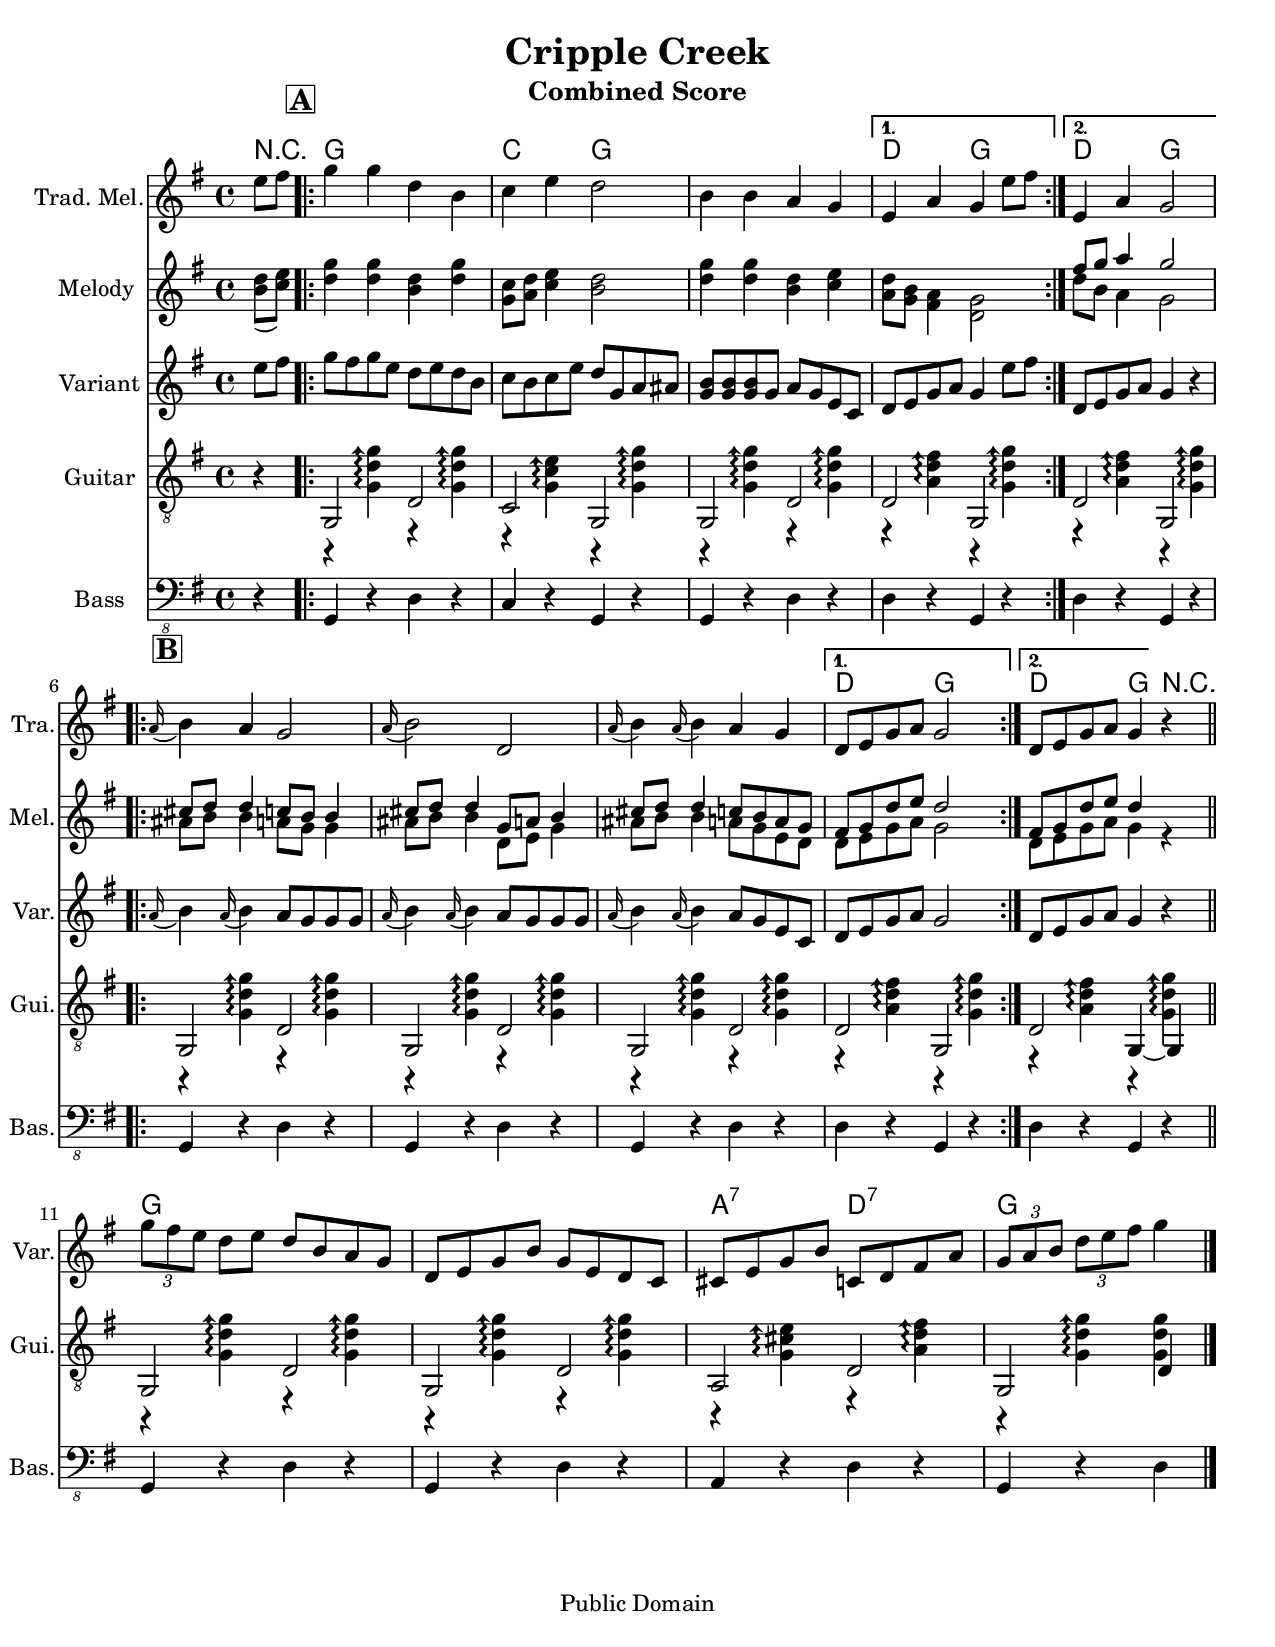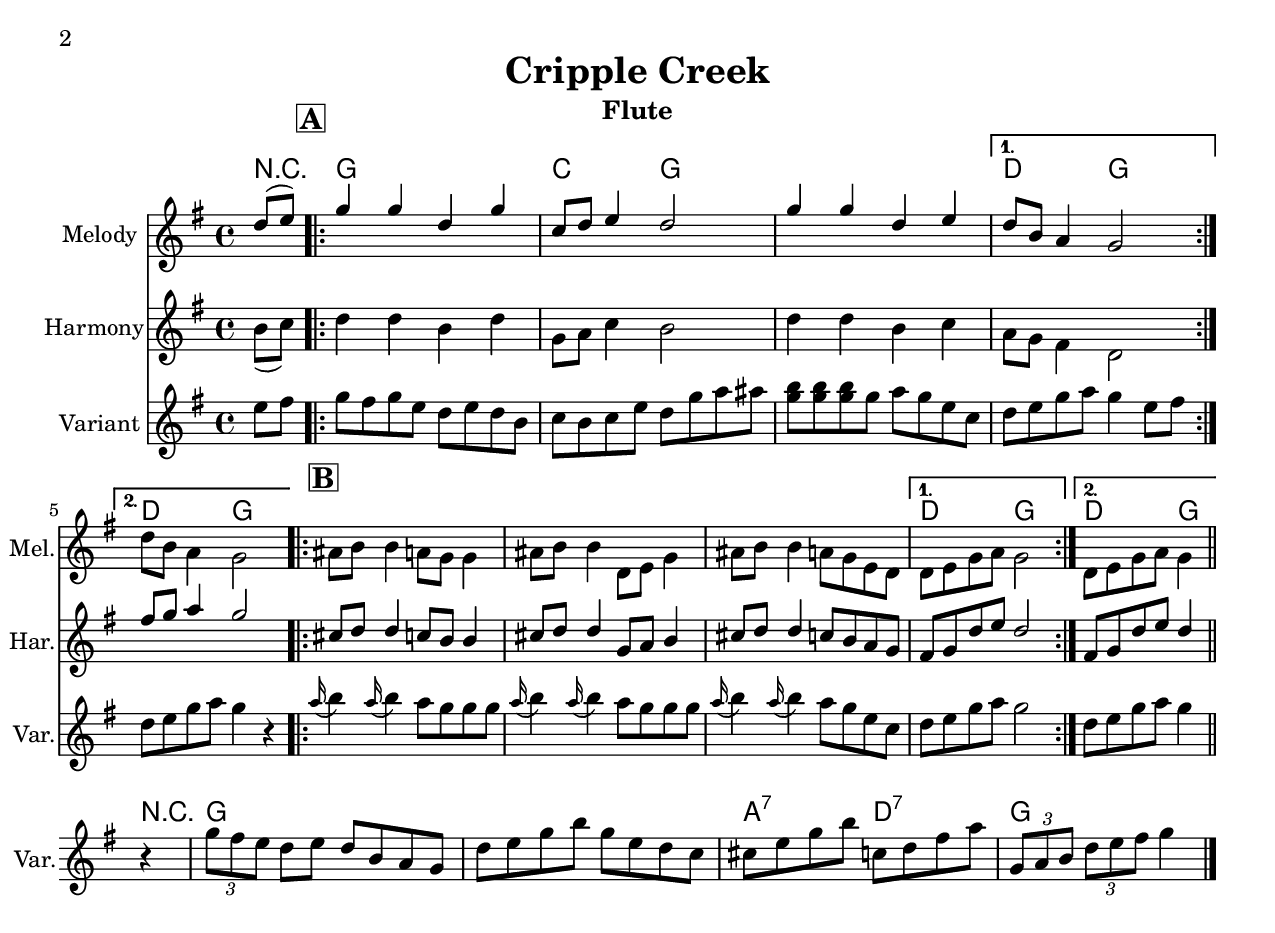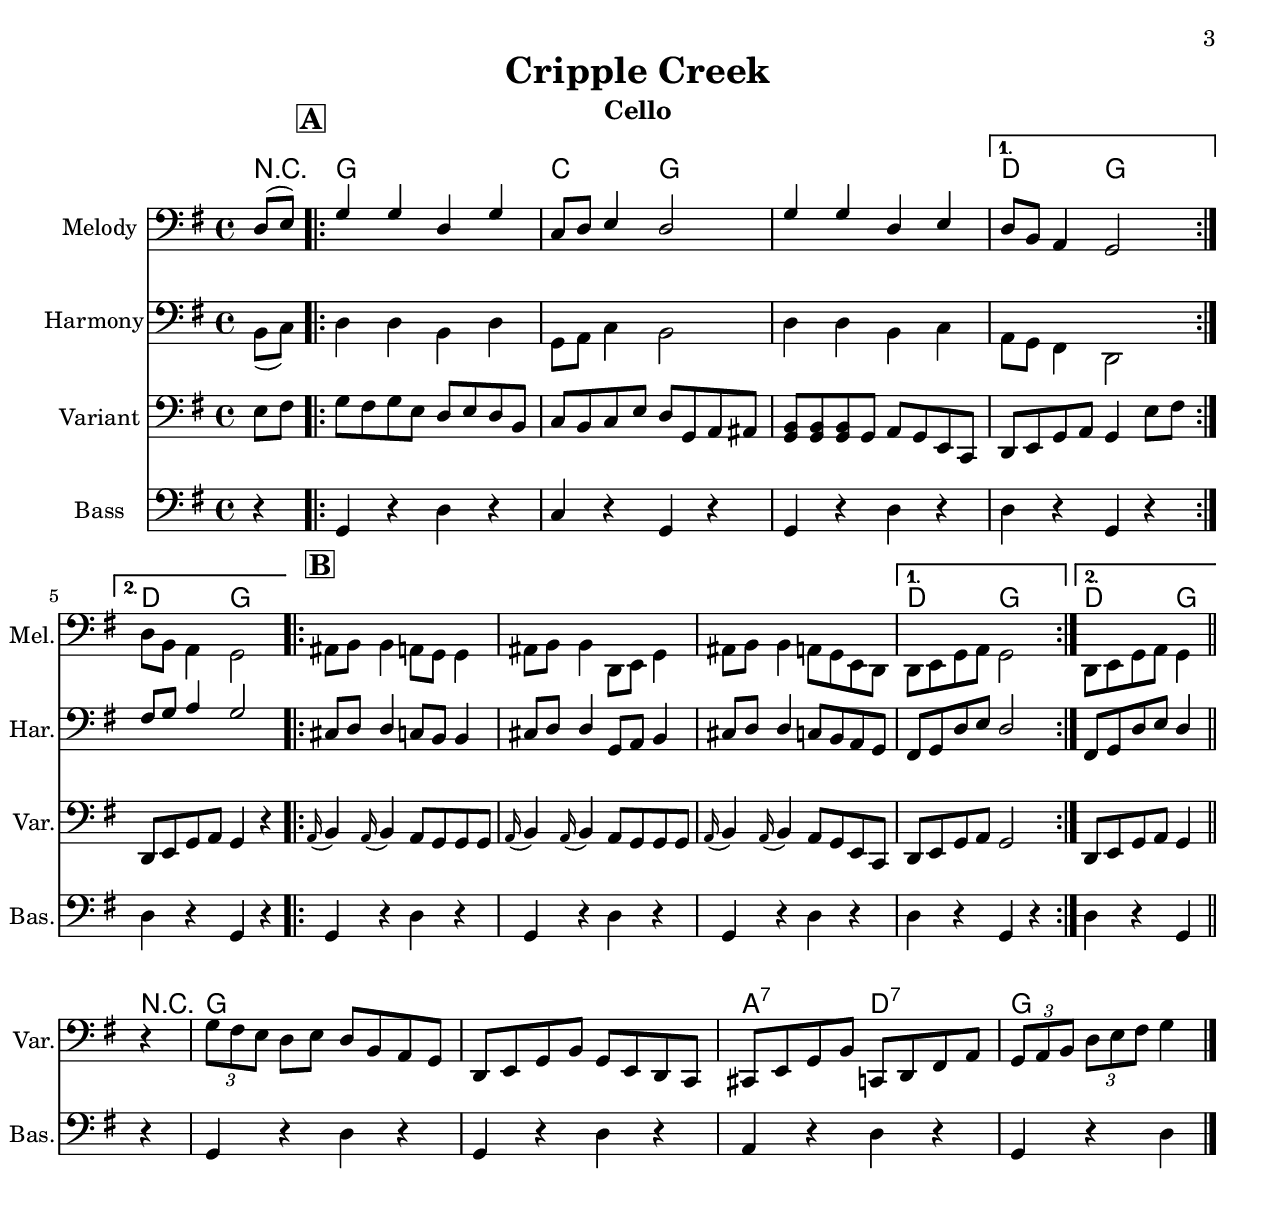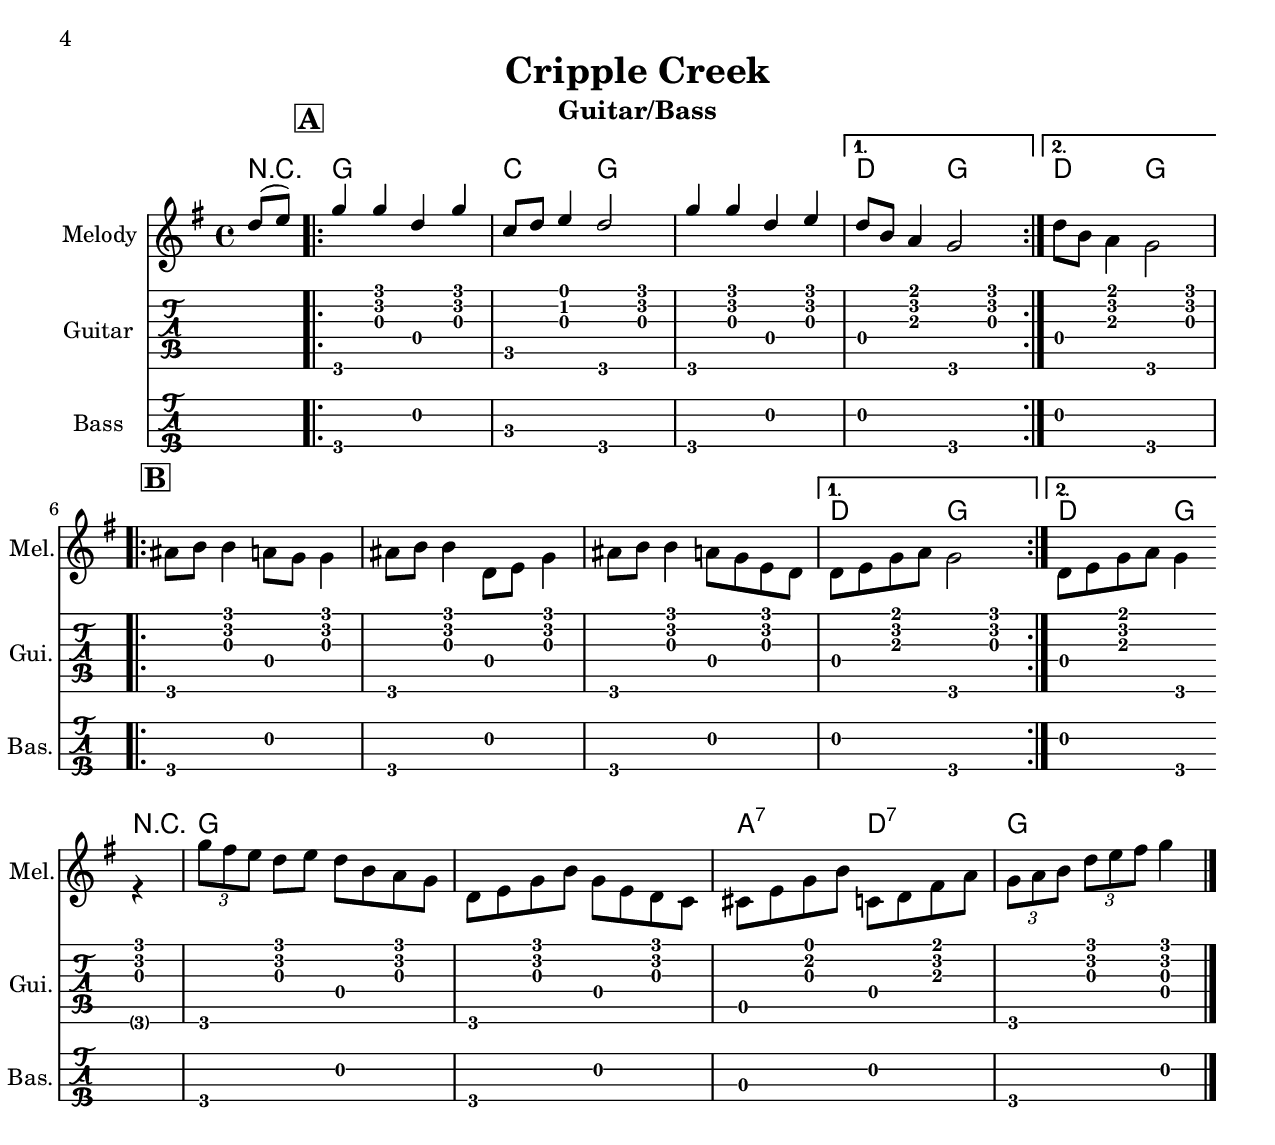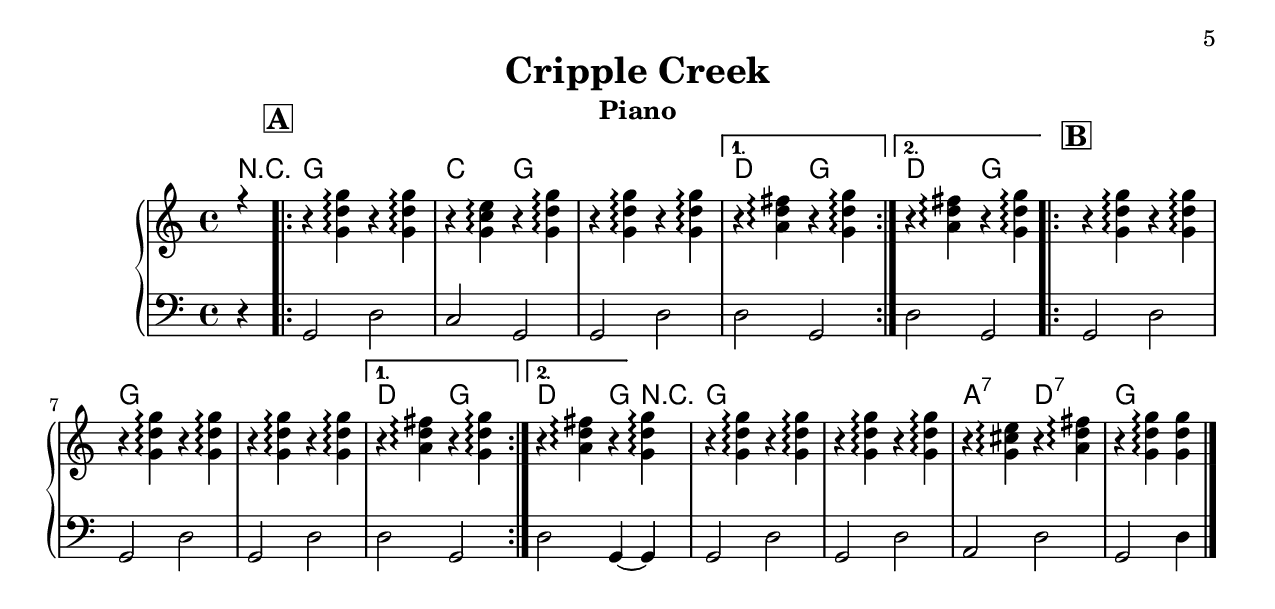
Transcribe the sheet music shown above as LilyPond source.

\version "2.6.3"
\header {
  title = "Cripple Creek"
  piece = "Traditional"
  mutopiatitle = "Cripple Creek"
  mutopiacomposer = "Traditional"
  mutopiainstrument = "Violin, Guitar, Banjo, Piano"
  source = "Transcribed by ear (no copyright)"
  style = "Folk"
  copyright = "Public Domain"
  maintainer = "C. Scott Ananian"
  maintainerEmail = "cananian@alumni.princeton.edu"
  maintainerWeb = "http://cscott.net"
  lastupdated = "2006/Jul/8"
  meter = 129
}
#(set-default-paper-size "letter")

% "traditional" melody.  Doesn't go well w/ banjo part?
tradmel = \relative c''
{
  \tag #'key \key g \major
  \time 4/4

  \tag #'partial \partial 8*2
  e8 fis

  \repeat volta 2 {
  g4 g d b |
  c4 e d2 |
  b4 b a g |
  } \alternative {
    { e4 a g e'8 fis |}
    { e,4 a g2 |}
  }
  \repeat volta 2 {
    \appoggiatura a16 b4 a4 g2 |
    \appoggiatura a16 b2 d,2 |
    \appoggiatura a'16 b4 \appoggiatura a16 b4 a4 g |
  } \alternative {
    { d8 e g a g2 | }
    { d8 e g a g4 }
  }
}
closerX = \relative c' { d8 e g b  g e d c | cis8 e g b  c, d fis a | }
closer = \relative c'' 
{
  r4 |
  \times 2/3 { g'8 fis e } d8 e d b a g |
  << \tag #'std \closerX
     \tag #'flute \transpose c c' \closerX
   >>
  \times 2/3 { g8 a b } \times 2/3 { d e fis } g4
  \bar "|."
}
jethro = \relative c''
{
  \tag #'key \key g \major
  \time 4/4

  \tag #'partial \partial 8*2
  e8 fis

  \repeat volta 2 {
  g8 fis g e d e d b |
  c8 b c e d g, a ais |
  <b g>8 <b g> <b g> g a g e c |
  } \alternative {
    { d8 e g a g4 e'8 fis }
    { d,8 e g a g4 r4 }
  }
  \repeat volta 2 {
    \appoggiatura a16 b4 \appoggiatura a16 b4 a8 g g g |
    \appoggiatura a16 b4 \appoggiatura a16 b4 a8 g g g |
    \appoggiatura a16 b4 \appoggiatura a16 b4 a8 g e c |
  } \alternative {
    { d8 e g a g2 | }
    { d8 e g a g4 }
  }
  % closer?
  \tag #'closer \keepWithTag #'std \closer
}
fjethro = \relative c''
{
  \tag #'key \key g \major
  \time 4/4

  \tag #'partial \partial 8*2
  e8 fis

  \repeat volta 2 {
  g8 fis g e d e d b |
  c8 b c e d g a ais |
  <b g>8 <b g> <b g> g a g e c |
  } \alternative {
    { d8 e g a g4 e8 fis }
    { d8 e g a g4 r4 }
  }
  \repeat volta 2 {
    \appoggiatura a16 b4 \appoggiatura a16 b4 a8 g g g |
    \appoggiatura a16 b4 \appoggiatura a16 b4 a8 g g g |
    \appoggiatura a16 b4 \appoggiatura a16 b4 a8 g e c |
  } \alternative {
    { d8 e g a g2 | }
    { d8 e g a g4 }
  }
  % closer?
  \tag #'closer \keepWithTag #'flute \closer
}
melody = \relative c''
{
  \voiceOne
  \tag #'key \key g \major
  \time 4/4

  \tag #'partial \partial 8*2
  d8(e)
  \repeat volta 2 {
    g4 g d g | c,8 d e4 d2 |
    g4 g d e |
  } \alternative {
    { d8 b a4 g2 } { \voiceTwo d'8 b a4 g2 }
  }
  \repeat volta 2 {
    \grace s16
    ais8 b b4 a8 g g4 |
    ais8 b b4 d,8 e g4 |
    ais8 b b4 a8 g e d |
  } \alternative {
    { d8 e g a g2 | }
    { d8 e g a g4 }
  }
}
alternate = \relative c''
{
  \voiceTwo
  \tag #'key \key g \major
  \time 4/4

  \tag #'partial \partial 8*2
  b8(c)
  \repeat volta 2 {
    d4 d b d | g,8 a c4 b2 |
    d4 d b c |
  } \alternative {
    { a8 g fis4 d2 } { \voiceOne fis'8 g a4 g2 }
  }
  \repeat volta 2 {
    \grace s16
    cis,8 d d4 c8 b b4 |
    cis8 d d4 g,8 a b4 |
    cis8 d d4 c8 b a g |
  } \alternative {
    { fis8 g d' e d2 | }
    { fis,8 g d' e d4 }
  }
}

bass = \relative c,
{
  \tag #'key \key g \major
  \time 4/4
  \tag #'partial \partial 8*2
  r4
  \repeat volta 2 {
    g4 r d' r | c4 r g r |
    g4 r d' r |
  } \alternative {
    { d4 r g, r | }
    { d'4 r g, r | }
  }
  \repeat volta 2 {
    \grace s16 g4 r d' r | g,4 r d' r | g,4 r d' r |
  } \alternative {
    { d4 r g, r }
    { d'4 r g, }
  }
  \tag #'closer
  { r |
    g4 r d' r | g, r d' r | a r d r | g, r d'4
    \bar "|."
  }
}

harmonies = \chordmode {
  \set Score.markFormatter = #format-mark-box-letters
   \time 4/4
   \tag #'partial \partial 8*2 r4
   \repeat volta 2 {
     \once\override Score.RehearsalMark #'extra-offset = #'(0 . 2)
     \mark\default
     g2 g | c g |
     g2 g | 
   } \alternative {
     { d2 g }
     { d2 g }
   }
   \repeat volta 2 {
     \grace s16
     \once\override Score.RehearsalMark #'extra-offset = #'(0 . 2)
     \mark\default
     g2 g | g g | g g |
   } \alternative {
     { d2 g | }
     { d2 g4 }
   }
   \tag #'closer
   { r4 |
     g2 g | g g | a:7 d:7 | g g4
     \bar "|."
   }
}

guitarA = \relative c
{
  \time 4/4
  \tag #'partial \partial 8*2
  r4
  \repeat volta 2 {
    g2 d' | c2 g | g2 d' |
  } \alternative {
    { d2 g, | }
    { d'2 g, | }
  }
  \repeat volta 2 {
    \grace s16
    g2 d' | g,2 d' | g,2 d' |
  } \alternative {
    {  d2 g, | }
    {  d'2 g,4-\tag #'closer ~ }
  }
  \tag #'closer
  {
    g4 |
    g2 d' | g, d' | a d | g, d'4
    \bar "|."
  }
}
guitarB = \relative c
{
  \time 4/4
  \tag #'partial \partial 8*2
  s4 \arpeggioUp
  \repeat volta 2 {
    s4 <g' d' g>\arpeggio s4 <g d' g>\arpeggio |
    s4 <g c e>\arpeggio s4 <g d' g>\arpeggio |
    s4 <g d' g>\arpeggio s4 <g d' g>\arpeggio |
  } \alternative {
    { s4 <a d fis>\arpeggio s4 <g d' g>\arpeggio | }
    { s4 <a d fis>\arpeggio s4 <g d' g>\arpeggio | }
  }
  \repeat volta 2 {
    \grace s16
    s4 <g d' g>\arpeggio s4 <g d' g>\arpeggio |
    s4 <g d' g>\arpeggio s4 <g d' g>\arpeggio |
    s4 <g d' g>\arpeggio s4 <g d' g>\arpeggio |
  } \alternative {
    { s4 <a d fis>\arpeggio s4 <g d' g>\arpeggio | }
    { s4 <a d fis>\arpeggio s4 }
  }
  \tag #'closer
  {
    <g d' g>4\arpeggio |
    s4 <g d' g>\arpeggio s4 <g d' g>\arpeggio |
    s4 <g d' g>\arpeggio s4 <g d' g>\arpeggio |
    s4 <g cis e>\arpeggio s4 <a d fis>\arpeggio |
    s4  <g d' g>\arpeggio <g d' g>
    \bar "|."
  }
}
guitarC = \relative c
{
  \time 4/4
  \tag #'partial \partial 8*2
  s4 \arpeggioUp
  \repeat volta 2 {
    \repeat unfold 3 { r4 s4 r4 s4 | }
  } \alternative {
    { r4 s4 r4 s4 | }
    { r4 s4 r4 s4 | }
  }
  \repeat volta 2 {
    \grace s16
    \repeat unfold 3 { r4 s4 r4 s4 | }
  } \alternative {
    { r4 s4 r4 s4 }
    { r4 s4 r4 }
  }
  \tag #'closer
  { s4 |
    \repeat unfold 3 { r4 s4 r4 s4 | }
    r4 s4 s4
    \bar "|."
  }
}

\paper {
  scoreTitleMarkup = \bookTitleMarkup
  bookTitleMarkup = \markup {}
  raggedbottom = ##t
}

% combined score
\score {
  \header {
    instrument = "Combined Score"
  }
  <<
    \context ChordNames {
      \set chordChanges = ##t
      \harmonies
    }
    \new Staff <<
      \set Staff.instrument = "Trad. Mel."
      \set Staff.instr = "Tra."
      { \tradmel r4 \bar "||" \break }
    >>
    \new Staff << 
      \set Staff.instrument = "Melody "
      \set Staff.instr = "Mel."
      \set Staff.printPartCombineTexts = ##f
      \partcombine { \melody r4 \bar "||" } { \alternate r4 }

    >>
    \new Staff <<
      \set Staff.instrument = "Variant"
      \set Staff.instr = "Var."
      \jethro
    >>
    \new Staff <<
      \set Staff.instrument = "Guitar"
      \set Staff.instr = "Gui."
      \clef "treble_8"
      \key g \major
      \new Voice { \guitarA }
      \new Voice { \guitarB }
      \new Voice { \guitarC }
    >>
    \new Staff << \clef "bass_8"
      \set Staff.instrument = "Bass"
      \set Staff.instr = "Bas."
      \bass
    >>
  >>
}

% flute score
\score {
  \header {
    instrument = "Flute"
    breakbefore=##t
  }
  <<
    \context ChordNames {
         \set chordChanges = ##t
         \harmonies
    }
    \context Staff = fluteA {
      \set Staff.instrument = "Melody"
      \set Staff.instr = "Mel."
      \melody \bar "||" \break
    }
    \context Staff = fluteB {
      \set Staff.instrument = "Harmony"
      \set Staff.instr = "Har."
      \alternate
    }
    \context Staff = fluteC {
      \set Staff.instrument = "Variant"
      \set Staff.instr = "Var."
      \fjethro
    }
  >>
}

% cello score (octave-shifted)
\score {
  \header {
    instrument = "Cello"
    breakbefore=##t
  }
  <<
    \context ChordNames {
         \set chordChanges = ##t
         \harmonies
    }
    \context Staff = celloA {
      \set Staff.instrument = "Melody"
      \set Staff.instr = "Mel."
      \transpose c c,, { \clef bass \melody  \bar "||" \break } % 2 octaves down
    }
    \context Staff = celloB {
      \set Staff.instrument = "Harmony"
      \set Staff.instr = "Har."
      \transpose c c,, { \clef bass \alternate } % 2 octaves down
    }
    \context Staff = celloC {
      \set Staff.instrument = "Variant"
      \set Staff.instr = "Var."
      \transpose c c,, { \clef bass \jethro } % 2 octaves down
    }
    \context Staff = celloD {
      \set Staff.instrument = "Bass"
      \set Staff.instr = "Bas."
      \transpose c c' { \clef bass \bass } % 1 octave up
    }
  >>
}

% guitar/bass score (tablature)
\score {
  \header {
    instrument = "Guitar/Bass"
    breakbefore=##t
  }
  <<
    \context ChordNames {
         \set chordChanges = ##t
         \harmonies
    }
    \context Staff = melody {
      \set Staff.instrument = "Melody"
      \set Staff.instr = "Mel."
      \melody \break \keepWithTag #'std \closer
    }
    \new TabStaff << 
      \set TabStaff.instrument = "Guitar"
      \set TabStaff.instr = "Gui."
      \time 4/4
      \new TabVoice \guitarA
      \new TabVoice \guitarB
    >>
    \new TabStaff <<
      \set TabStaff.instrument = "Bass"
      \set TabStaff.instr = "Bas."
      \set TabStaff.stringTunings = #bass-tuning
      \removeWithTag #'key \bass
    >>
  >>
}

% piano part (same as guitar part)
\score {
  \header {
    instrument = "Piano"
    breakbefore=##t
  }
  <<
    \context ChordNames {
      \set chordChanges = ##t
      \harmonies
    }
    \new PianoStaff <<
      \new Staff {
	\set Staff.printPartCombineTexts = ##f
	\partcombine
	{ \transpose c c' \guitarB }
	{ \partcombine { \partial 8*2 r4 } \guitarC }
      }
      \new Staff { \clef bass \guitarA }
    >>
  >>
}

% midi score.
\score {
  \unfoldRepeats
  \context PianoStaff <<
    \context Staff=trad <<
      \set Staff.midiInstrument = "flute"
      \transpose c c' \tradmel
    >>
    \context Staff=melody <<
      \set Staff.midiInstrument = "fiddle"
      {
	\partial 8*2
	s4 | s1*15 | s2 s4
	\removeWithTag #'partial \melody
      }
    >>
    \context Staff=harmony <<
      \set Staff.midiInstrument = "fiddle"
      {
	\partial 8*2
	s4 | s1*15 | s2 s4
	\removeWithTag #'partial \alternate
      }
    >>
    \context Staff=jethro <<
      \set Staff.midiInstrument = "flute"
      \transpose c c' {
	\partial 8*2
	s4 | s1*31 | s2 s4
	\removeWithTag #'partial \jethro % includes closer
      }
    >>
    \context Staff=guitar <<
      \set Staff.midiInstrument = "acoustic guitar (steel)"
      \time 4/4
      \new Voice {
	\repeat unfold 2 { \removeWithTag #'closer \guitarA }
	\removeWithTag #'partial \guitarA % includes closer
      }
      \new Voice {
	\repeat unfold 2 { \removeWithTag #'closer \guitarB }
	\removeWithTag #'partial \guitarB % includes closer
      }
    >>
    \context Staff=bass <<
      \set Staff.midiInstrument = "acoustic bass"
      \repeat unfold 2 { \removeWithTag #'closer \bass }
      \removeWithTag #'partial \bass % includes closer
    >>
%{
    \context Staff=chords <<
      \set Staff.midiInstrument = "pizzicato strings"
      \repeat unfold 2 { \removeWithTag #'closer \harmonies }
      \removeWithTag #'partial \harmonies % includes closer
    >>
%}
  >>
  \midi {
    \tempo 2=120
  }
}
